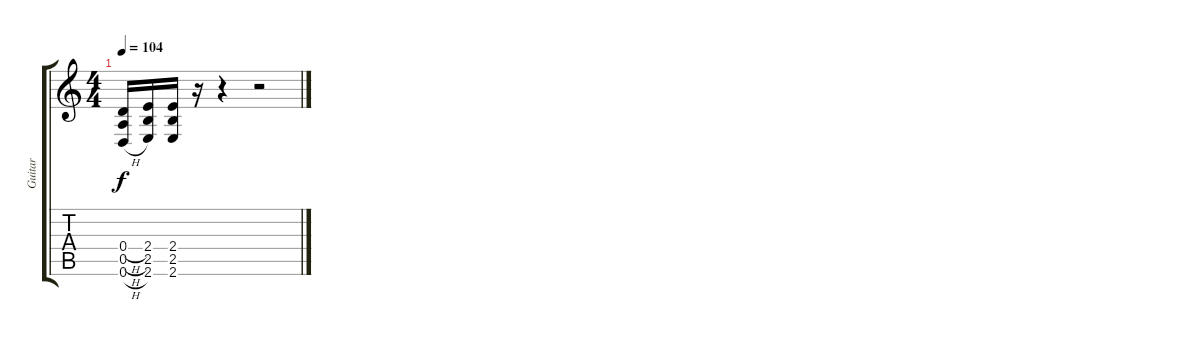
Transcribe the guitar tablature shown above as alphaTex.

\track ("Guitar" "Guitar") {instrument distortionguitar}
\staff {score tabs}
\tuning (E4 B3 G3 D3 A2 D2) {hide}
\ts (4 4)
\tempo 104
\clef g2
\ks c
(0.4{h} 0.5{h} 0.6{h}).16{dy f} (2.4 2.5 2.6).16 (2.4 2.5 2.6).16 r.16 r.4 r.2
